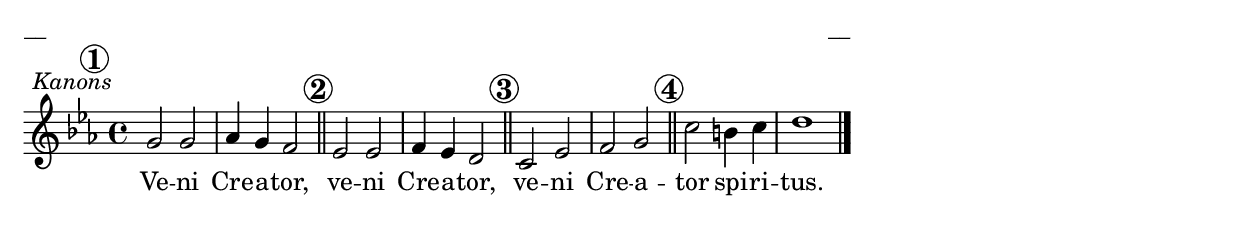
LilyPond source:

\version "2.13.18"

\paper {
line-width = 14\cm
left-margin = 0.4\cm
between-system-padding = 0.1\cm
between-system-space = 0.1\cm
}

\layout {
indent = #0
ragged-last = ##f
}

%chordsA = \chordmode {}

voiceA = \relative c'' {
\clef "treble"
\key es \major
\override Score.RehearsalMark #'break-align-symbols = #'(time-signature)
\time 4/4

\mark \markup {\circle \bold 1} 
g2^\markup {\translate #'(-11 . 0) \italic Kanons } g | as4 g f2 \bar"||"
\mark \markup {\circle \bold 2} 
es2 es | f4 es d2 \bar"||"
\mark \markup {\circle \bold 3} 
c2 es | f g \bar"||"
\mark \markup {\circle \bold 4}
c2 b4 c | d1 \bar"|."
}

lyricA = \lyricmode {
Ve -- ni Cre -- a -- tor, ve -- ni Cre -- a -- tor, ve -- ni Cre -- a -- tor spi -- ri -- tus.
}

fullScore = <<
%\new ChordNames { \chordsA }
\new Staff {
<<
\new Voice = "voiceA" { \oneVoice \autoBeamOff \voiceA }
\lyricsto "voiceA" \new Lyrics \lyricA
>>
}
>>


\score {
\fullScore
\header { piece = "__" opus = "__" }
}
\markup { \with-color #(x11-color 'white) \sans \smaller "aaa" }
\score {
\unfoldRepeats
\fullScore
\midi {
\context { \Staff \remove "Staff_performer" }
\context { \Voice \consists "Staff_performer" }
}
}


